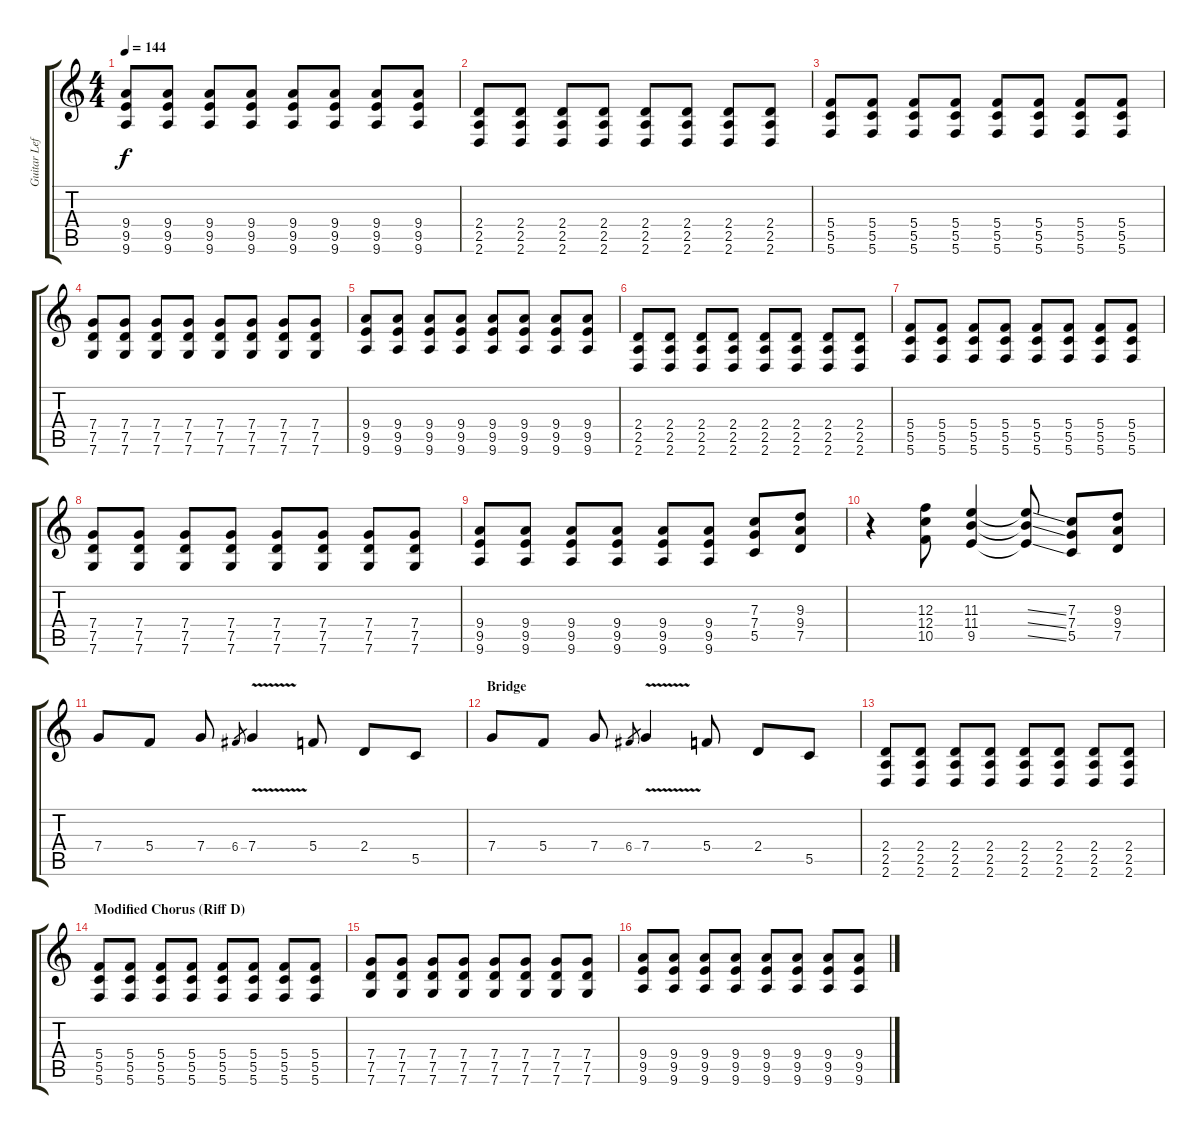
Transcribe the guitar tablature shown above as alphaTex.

\track ("Guitar Left" "Guitar Lef") {instrument overdrivenguitar}
\staff {score tabs}
\tuning (D4 A3 F3 C3 G2 C2) {hide}
\ts (4 4)
\tempo 144
\clef g2
\ks c
(9.4 9.5 9.6).8{dy f} (9.4 9.5 9.6).8 (9.4 9.5 9.6).8 (9.4 9.5 9.6).8 (9.4 9.5 9.6).8 (9.4 9.5 9.6).8 (9.4 9.5 9.6).8 (9.4 9.5 9.6).8 |
(2.4 2.5 2.6).8 (2.4 2.5 2.6).8 (2.4 2.5 2.6).8 (2.4 2.5 2.6).8 (2.4 2.5 2.6).8 (2.4 2.5 2.6).8 (2.4 2.5 2.6).8 (2.4 2.5 2.6).8 |
(5.4 5.5 5.6).8 (5.4 5.5 5.6).8 (5.4 5.5 5.6).8 (5.4 5.5 5.6).8 (5.4 5.5 5.6).8 (5.4 5.5 5.6).8 (5.4 5.5 5.6).8 (5.4 5.5 5.6).8 |
(7.4 7.5 7.6).8 (7.4 7.5 7.6).8 (7.4 7.5 7.6).8 (7.4 7.5 7.6).8 (7.4 7.5 7.6).8 (7.4 7.5 7.6).8 (7.4 7.5 7.6).8 (7.4 7.5 7.6).8 |
(9.4 9.5 9.6).8 (9.4 9.5 9.6).8 (9.4 9.5 9.6).8 (9.4 9.5 9.6).8 (9.4 9.5 9.6).8 (9.4 9.5 9.6).8 (9.4 9.5 9.6).8 (9.4 9.5 9.6).8 |
(2.4 2.5 2.6).8 (2.4 2.5 2.6).8 (2.4 2.5 2.6).8 (2.4 2.5 2.6).8 (2.4 2.5 2.6).8 (2.4 2.5 2.6).8 (2.4 2.5 2.6).8 (2.4 2.5 2.6).8 |
(5.4 5.5 5.6).8 (5.4 5.5 5.6).8 (5.4 5.5 5.6).8 (5.4 5.5 5.6).8 (5.4 5.5 5.6).8 (5.4 5.5 5.6).8 (5.4 5.5 5.6).8 (5.4 5.5 5.6).8 |
(7.4 7.5 7.6).8 (7.4 7.5 7.6).8 (7.4 7.5 7.6).8 (7.4 7.5 7.6).8 (7.4 7.5 7.6).8 (7.4 7.5 7.6).8 (7.4 7.5 7.6).8 (7.4 7.5 7.6).8 |
(9.4 9.5 9.6).8 (9.4 9.5 9.6).8 (9.4 9.5 9.6).8 (9.4 9.5 9.6).8 (9.4 9.5 9.6).8 (9.4 9.5 9.6).8 (7.3 7.4 5.5).8 (9.3 9.4 7.5).8 |
r.4 (12.3 12.4 10.5).8 (11.3 11.4 9.5).4 (11.3{ss t} 11.4{ss t} 9.5{ss t}).8 (7.3 7.4 5.5).8 (9.3 9.4 7.5).8 |
7.4.8 5.4.8 7.4.8 6.4.8{gr} 7.4{v}.4 5.4.8 2.4.8 5.5.8 |
\section ("" "Bridge")
7.4.8 5.4.8 7.4.8 6.4.8{gr} 7.4{v}.4 5.4.8 2.4.8 5.5.8 |
(2.4 2.5 2.6).8 (2.4 2.5 2.6).8 (2.4 2.5 2.6).8 (2.4 2.5 2.6).8 (2.4 2.5 2.6).8 (2.4 2.5 2.6).8 (2.4 2.5 2.6).8 (2.4 2.5 2.6).8 |
\section ("" "Modified Chorus (Riff D)")
(5.4 5.5 5.6).8 (5.4 5.5 5.6).8 (5.4 5.5 5.6).8 (5.4 5.5 5.6).8 (5.4 5.5 5.6).8 (5.4 5.5 5.6).8 (5.4 5.5 5.6).8 (5.4 5.5 5.6).8 |
(7.4 7.5 7.6).8 (7.4 7.5 7.6).8 (7.4 7.5 7.6).8 (7.4 7.5 7.6).8 (7.4 7.5 7.6).8 (7.4 7.5 7.6).8 (7.4 7.5 7.6).8 (7.4 7.5 7.6).8 |
(9.4 9.5 9.6).8 (9.4 9.5 9.6).8 (9.4 9.5 9.6).8 (9.4 9.5 9.6).8 (9.4 9.5 9.6).8 (9.4 9.5 9.6).8 (9.4 9.5 9.6).8 (9.4 9.5 9.6).8
